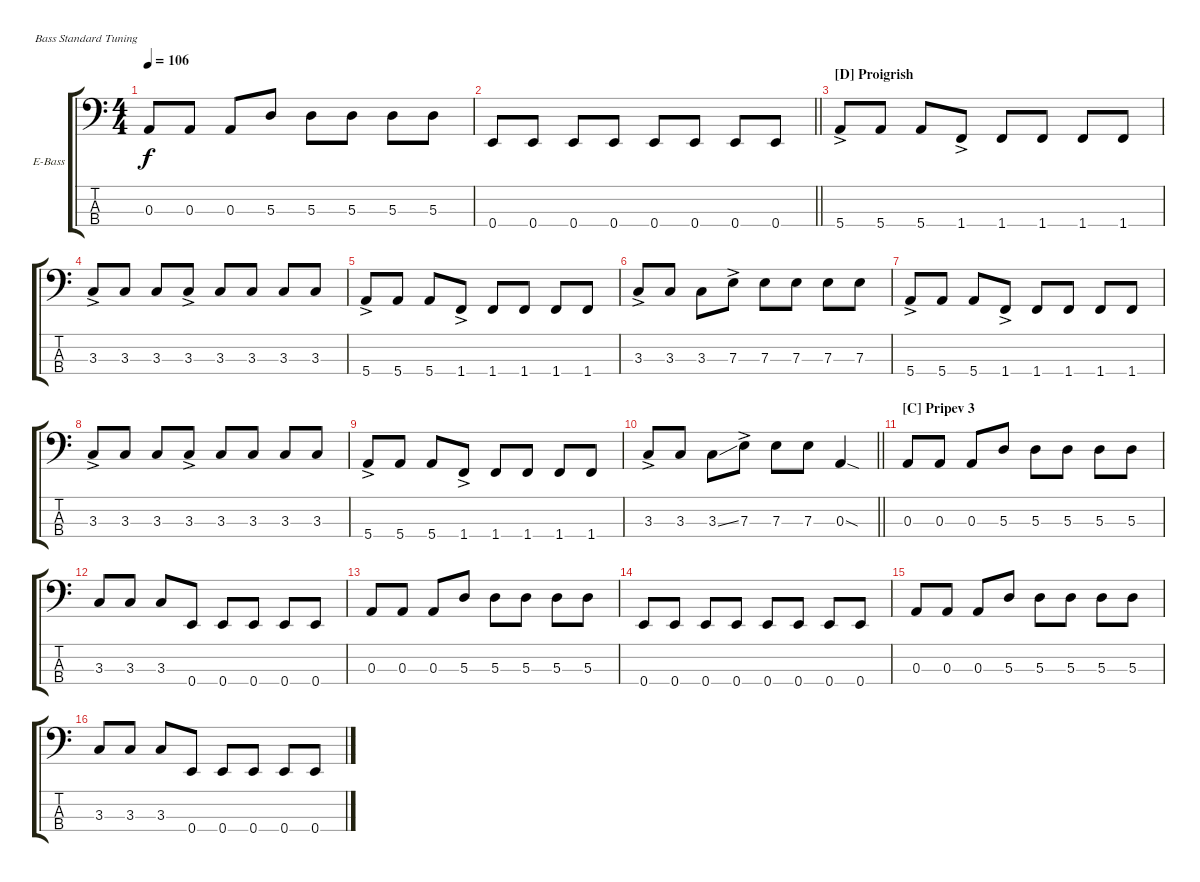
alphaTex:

\bracketExtendMode groupsimilarinstruments
\firstSystemTrackNameOrientation horizontal
\otherSystemsTrackNameOrientation horizontal
\track ("Bas | D. Sturchenko" "E-Bass") {instrument electricbasspick}
\staff {score tabs}
\tuning (G2 D2 A1 E1)
\ts (4 4)
\tempo 106
\clef f4
\ks c
0.3.8{dy f} 0.3.8 0.3.8 5.3.8 5.3.8 5.3.8 5.3.8 5.3.8 |
\barLineRight lightlight
0.4.8 0.4.8 0.4.8 0.4.8 0.4.8 0.4.8 0.4.8 0.4.8 |
\section ("D" "Proigrish")
5.4{ac}.8 5.4.8 5.4.8 1.4{ac}.8 1.4.8 1.4.8 1.4.8 1.4.8 |
3.3{ac}.8 3.3.8 3.3.8 3.3{ac}.8 3.3.8 3.3.8 3.3.8 3.3.8 |
5.4{ac}.8 5.4.8 5.4.8 1.4{ac}.8 1.4.8 1.4.8 1.4.8 1.4.8 |
3.3{ac}.8 3.3.8 3.3.8 7.3{ac}.8 7.3.8 7.3.8 7.3.8 7.3.8 |
5.4{ac}.8 5.4.8 5.4.8 1.4{ac}.8 1.4.8 1.4.8 1.4.8 1.4.8 |
3.3{ac}.8 3.3.8 3.3.8 3.3{ac}.8 3.3.8 3.3.8 3.3.8 3.3.8 |
5.4{ac}.8 5.4.8 5.4.8 1.4{ac}.8 1.4.8 1.4.8 1.4.8 1.4.8 |
\barLineRight lightlight
3.3{ac}.8 3.3.8 3.3{ss}.8 7.3{ac}.8 7.3.8 7.3.8 0.3{sod}.4 |
\section ("C" "Pripev 3")
0.3.8 0.3.8 0.3.8 5.3.8 5.3.8 5.3.8 5.3.8 5.3.8 |
3.3.8 3.3.8 3.3.8 0.4.8 0.4.8 0.4.8 0.4.8 0.4.8 |
0.3.8 0.3.8 0.3.8 5.3.8 5.3.8 5.3.8 5.3.8 5.3.8 |
0.4.8 0.4.8 0.4.8 0.4.8 0.4.8 0.4.8 0.4.8 0.4.8 |
0.3.8 0.3.8 0.3.8 5.3.8 5.3.8 5.3.8 5.3.8 5.3.8 |
3.3.8 3.3.8 3.3.8 0.4.8 0.4.8 0.4.8 0.4.8 0.4.8
